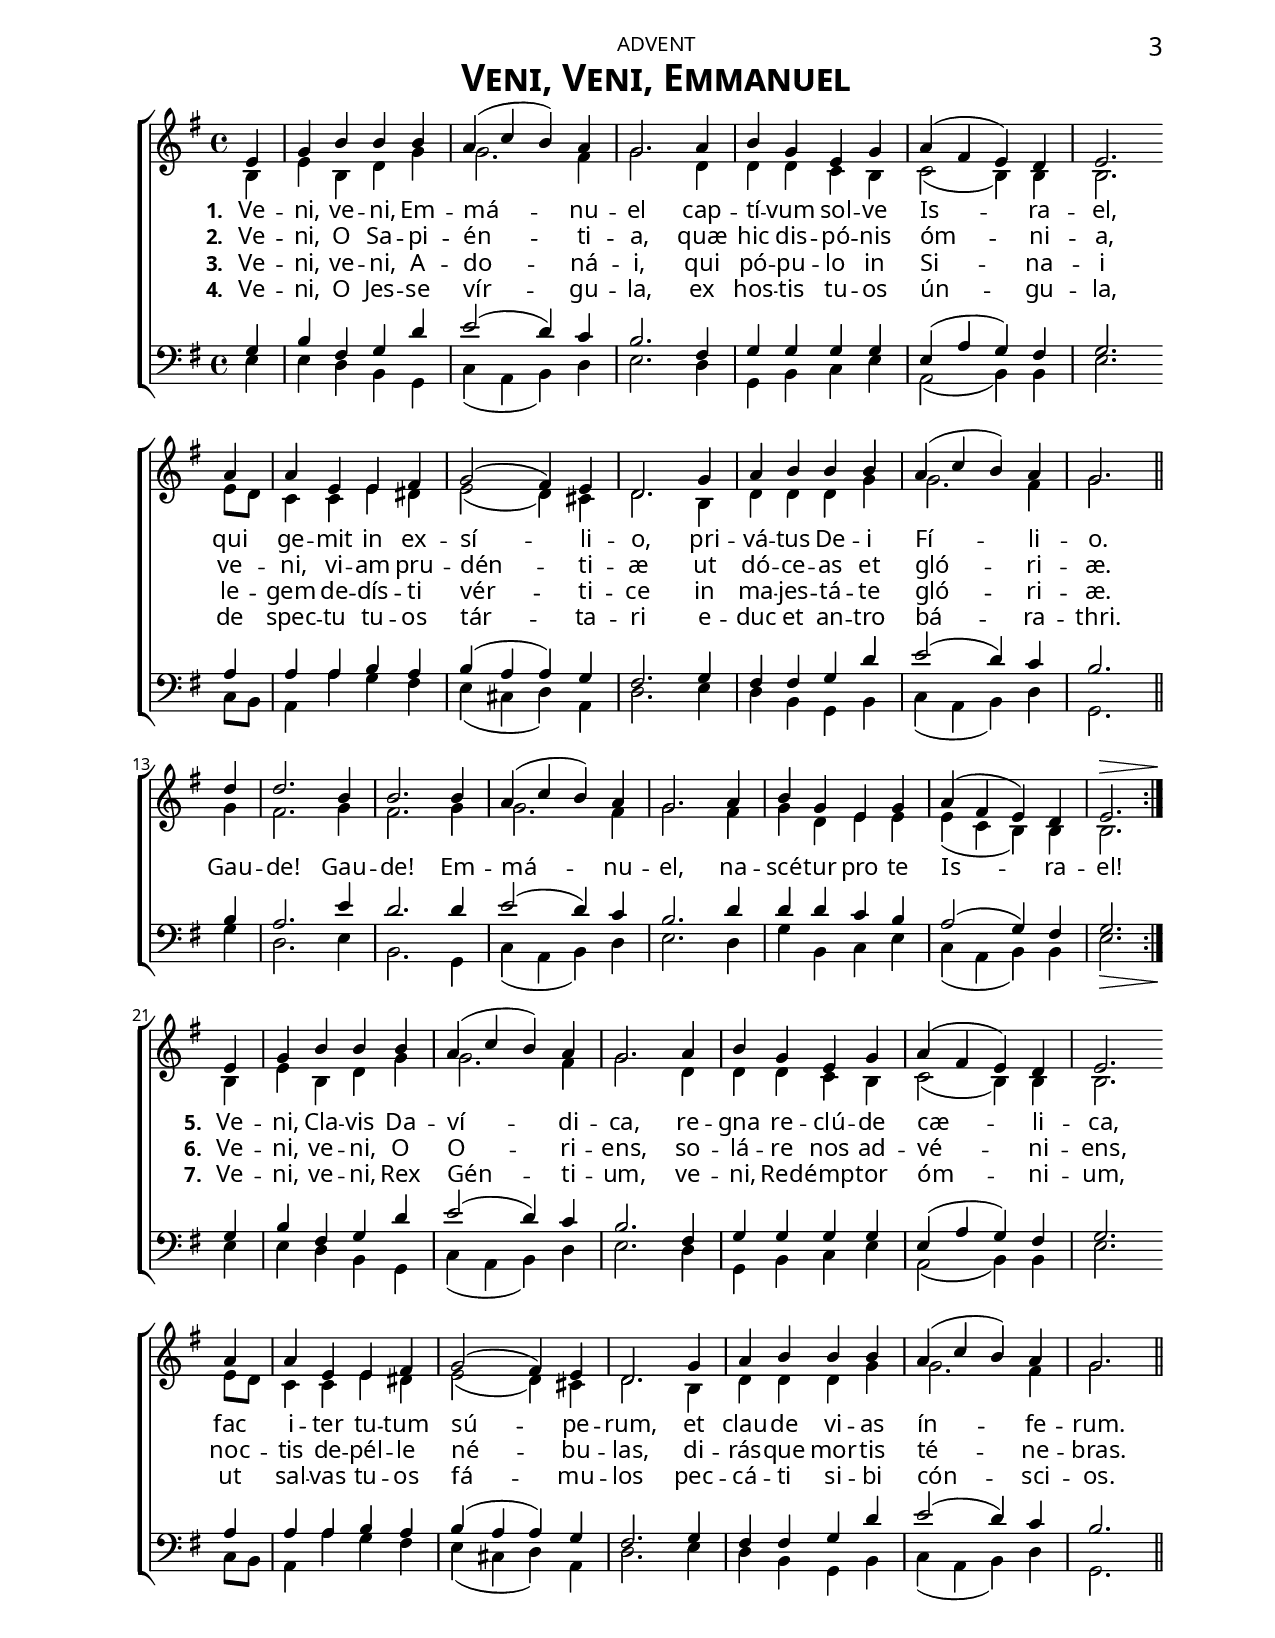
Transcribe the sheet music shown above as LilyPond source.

\version "2.14.2"
\include "util.ly"
\header {
  title = \markup{\override #'(font-name . "Garamond Premier Pro Semibold"){ \abs-fontsize #18 \smallCapsOldStyle"Veni, Veni, Emmanuel"}}
  %composer = \markup\oldStyleNum"Gregorian"
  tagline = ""
}
\paper {
  paper-height = 11\in
  paper-width = 8.5\in
  indent = 0\in
  %system-system-spacing = #'((basic-distance . 10) (padding . 0))
  system-system-spacing =
    #'((basic-distance . 0)
       (minimum-distance . 0)
       (padding . -10)
       (stretchability . 100))
  ragged-last-bottom = ##f
  ragged-bottom = ##f
  two-sided = ##t
  inner-margin = 1\in
  outer-margin = 0.75\in
  top-margin = 0.26\in
  bottom-margin = 0.25\in
  first-page-number = #003
  print-first-page-number = ##t
  headerLine = \markup{\override #'(font-name . "Garamond Premier Pro") \smallCaps advent}
  oddHeaderMarkup = \markup\fill-line{
     \override #'(font-name . "Garamond Premier Pro")\abs-fontsize #12.5
     \combine 
        \fill-line{"" \on-the-fly #print-page-number-check-first
        \oldStylePageNum""
        }
        \fill-line{\headerLine}
  }
  evenHeaderMarkup = \markup {
     \override #'(font-name . "Garamond Premier Pro")\abs-fontsize #12.5
     \combine
        \on-the-fly #print-page-number-check-first
        \oldStylePageNum""
        \fill-line{\headerLine}
  }
}
#(set-global-staff-size 18) \paper{ #(define fonts (make-pango-font-tree "Garamond Premier Pro" "Garamond Premier Pro" "Garamond Premier Pro" (/ 18 20))) }
global = {
  \key g \major
  \time 4/4
  \autoBeamOff
  \override DynamicLineSpanner #'staff-padding = #0.0
  \override DynamicLineSpanner #'Y-extent = #'(-0 . 0)
}

sopMusic = \relative c' {
  \repeat volta 2{
    \partial 4 e4 |
    g b b b |
    a( c b) a |
    g2. a4 |
    b g e g |
    
    a( fis e) d |
    e2. \bar""\break a4 |
    a e e fis |
    g2( fis4) e |
    
    d2. g4 |
    a b b b |
    a( c b) a |
    \partial 2. g2. \bar "||" \break
    
    \partial 4 d'4 |
    d2. b4 |
    b2. b4 |
    a( c b) a |
    g2. a4 |
    b g e g |
    a( fis e) d |
    \partial 2. <<e2. {s2^\> s8. s16\!}>>  \break
  }
  
  
  \partial 4 e4 |
  g b b b |
  a( c b) a |
  g2. a4 |
  b g e g |
  
  a( fis e) d |
  e2. \bar""\break a4 |
  a e e fis |
  g2( fis4) e |
  
  d2. g4 |
  a b b b |
  a( c b) a |
  \partial 2. g2. \bar "||" \break
}
sopWords = \lyricmode {
  
}

altoMusic = \relative c' {
  b4 |
  e b d g |
  g2. fis4 |
  g2. d4 |
  d d c b |
  
  c2(  b4) b |
  b2. e8[ d] |
  c4 c e dis |
  e2( d4) cis |
  
  d2. b4 |
  d d d g |
  g2. fis4 |
  g2. |
  
  g4 |
  fis2. g4 |
  fis2. g4 |
  g2. fis4 |
  g2. fis4 |
  g d e e |
  e( c b) b |
  b2.
  
  
  
  
  b4 |
  e b d g |
  g2. fis4 |
  g2. d4 |
  d d c b |
  
  c2(  b4) b |
  b2. e8[ d] |
  c4 c e dis |
  e2( d4) cis |
  
  d2. b4 |
  d d d g |
  g2. fis4 |
  g2. |
}
altoWords = \lyricmode {
  \dropLyricsVII
  \set stanza = #"1. "
  Ve -- ni, ve -- ni, Em -- má -- nu -- el
  cap -- tí -- vum sol -- ve Is -- ra -- el,
  qui ge -- mit in ex -- sí -- li -- o,
  pri -- vá -- tus De -- i Fí -- li -- o.
  
  Gau -- de! Gau -- de! Em -- má -- nu -- el,
  na -- scé -- tur pro te Is -- ra -- el!
  
  
  \set stanza = #"5. "
  Ve -- ni, Cla -- vis Da -- ví -- di -- ca,
  re -- gna re -- clú -- de cæ -- li -- ca,
  fac i -- ter tu -- tum sú -- pe -- rum,
  et clau -- de vi -- as ín -- fe -- rum.
}
altoWordsII = \lyricmode {
  \dropLyricsVII
  \set stanza = #"2. "
  Ve -- ni, O Sa -- pi -- én -- ti -- a,
  quæ hic dis -- pó -- nis óm -- ni -- a,
  ve -- ni, vi -- am pru -- dén -- ti -- æ
  ut dó -- ce -- as et gló -- ri -- æ.
  
  \repeat unfold 16\skip1
  \set stanza = #"6. "
  Ve -- ni, ve -- ni, O O -- ri -- ens,
  so -- lá -- re nos ad -- vé -- ni -- ens,
  noc -- tis de -- pél -- le né -- bu -- las,
  di -- rás -- que mor -- tis té -- ne -- bras.
}
altoWordsIII = \lyricmode {
  \dropLyricsVII
  \set stanza = #"3. "
  Ve -- ni, ve -- ni, A -- do -- ná -- i,
  qui pó -- pu -- lo in Si -- na -- i
  le -- gem de -- dís -- ti vér -- ti -- ce
  in ma -- jes -- tá -- te gló -- ri -- æ.
  
  \repeat unfold16\skip1
  \set stanza = #"7. "
  Ve -- ni, ve -- ni, Rex Gén -- ti -- um,
  ve -- ni, Red -- émp -- tor óm -- ni -- um,
  ut sal -- vas tu -- os fá -- mu -- los
  pec -- cá -- ti si -- bi cón -- sci -- os.
}
altoWordsIV = \lyricmode {
  \dropLyricsVII
  \set stanza = #"4. "
  Ve -- ni, O Jes -- se vír -- gu -- la,
  ex hos -- tis tu -- os ún -- gu -- la,
  de spec -- tu tu -- os tár -- ta -- ri
  e -- duc et an -- tro bá -- ra -- thri.
}
altoWordsV = \lyricmode {
}
altoWordsVI = \lyricmode {
}
altoWordsVII = \lyricmode {
}
tenorMusic = \relative c' {
  g4 |
  b fis g d' |
  e2( d4) c |
  b2. fis4 |
  g g g g |
  
  e( a g) fis |
  g2. a4 |
  a a b a |
  b( a a) g |
  
  fis2. g4 |
  fis fis g d' |
  e2( d4) c |
  b2. |
  
  b4 |
  a2. e'4 |
  d2. d4 |
  e2( d4) c |
  b2. d4 |
  d d c b |
  a2( g4) fis |
  <<g2. {s2_\> s8. s16\!}>>
  
  
  
  
  g4 |
  b fis g d' |
  e2( d4) c |
  b2. fis4 |
  g g g g |
  
  e( a g) fis |
  g2. a4 |
  a a b a |
  b( a a) g |
  
  fis2. g4 |
  fis fis g d' |
  e2( d4) c |
  b2. |
}
tenorWords = \lyricmode {

}

bassMusic = \relative c {
  e4 |
  e d b g |
  c( a b) d |
  e2. d4 |
  g, b c e |
  
  a,2( b4) b |
  e2. c8[ b] |
  a4 a' g fis |
  e( cis d) a |
  
  d2. e4 |
  d b g b |
  c( a b) d |
  g,2. |
  
  g'4 |
  d2. e4 |
  b2. g4 |
  c( a b) d |
  e2. d4 |
  g b, c e |
  c( a b) b |
  e2.
  
  
  
  
  e4 |
  e d b g |
  c( a b) d |
  e2. d4 |
  g, b c e |
  
  a,2( b4) b |
  e2. c8[ b] |
  a4 a' g fis |
  e( cis d) a |
  
  d2. e4 |
  d b g b |
  c( a b) d |
  g,2. |
}
bassWords = \lyricmode {

}

\score {
  <<
   \new ChoirStaff <<
%    \new Lyrics = sopranos \with { \override VerticalAxisGroup #'nonstaff-relatedstaff-spacing = #'((basic-distance . 1)) }
    \new Staff = women <<
      \new Voice = "sopranos" { \voiceOne << \global \sopMusic >> }
      \new Voice = "altos" { \voiceTwo << \global \altoMusic >> }
    >>
    \new Lyrics \with { alignAboveContext = #"women" \override VerticalAxisGroup #'nonstaff-relatedstaff-spacing = #'((basic-distance . 1))} \lyricsto "sopranos" \sopWords
    \new Lyrics = "altosVII"  \with { alignBelowContext = #"women" \override VerticalAxisGroup #'nonstaff-relatedstaff-spacing = #'((basic-distance . 1)) } \lyricsto "sopranos" \altoWordsVII
    \new Lyrics = "altosVI"  \with { alignBelowContext = #"women" \override VerticalAxisGroup #'nonstaff-relatedstaff-spacing = #'((basic-distance . 1)) } \lyricsto "sopranos" \altoWordsVI
    \new Lyrics = "altosV"  \with { alignBelowContext = #"women" \override VerticalAxisGroup #'nonstaff-relatedstaff-spacing = #'((basic-distance . 1)) } \lyricsto "sopranos" \altoWordsV
    \new Lyrics = "altosIV"  \with { alignBelowContext = #"women" \override VerticalAxisGroup #'nonstaff-relatedstaff-spacing = #'((basic-distance . 1)) } \lyricsto "sopranos" \altoWordsIV
    \new Lyrics = "altosIII"  \with { alignBelowContext = #"women" \override VerticalAxisGroup #'nonstaff-relatedstaff-spacing = #'((basic-distance . 1)) } \lyricsto "sopranos" \altoWordsIII
    \new Lyrics = "altosII"  \with { alignBelowContext = #"women" \override VerticalAxisGroup #'nonstaff-relatedstaff-spacing = #'((basic-distance . 1)) } \lyricsto "sopranos" \altoWordsII
    \new Lyrics = "altos"  \with { alignBelowContext = #"women" \override VerticalAxisGroup #'nonstaff-relatedstaff-spacing = #'((basic-distance . 1)) } \lyricsto "sopranos" \altoWords
   \new Staff = men <<
      \clef bass
      \new Voice = "tenors" { \voiceOne << \global \tenorMusic >> }
      \new Voice = "basses" { \voiceTwo << \global \bassMusic >> }
    >>
    \new Lyrics \with { alignAboveContext = #"men" \override VerticalAxisGroup #'nonstaff-relatedstaff-spacing = #'((basic-distance . 1)) } \lyricsto "tenors" \tenorWords
    \new Lyrics \with { alignBelowContext = #"men" \override VerticalAxisGroup #'nonstaff-relatedstaff-spacing = #'((basic-distance . 1)) } \lyricsto "basses" \bassWords
  >>
%    \new PianoStaff << \new Staff { \new Voice { \pianoRH } } \new Staff { \clef "bass" \pianoLH } >>
  >>
  \layout {
  \context {
    \Lyrics
    \override LyricText #'font-size = #1.3
  }
    \context {
      \Score
      %\override SpacingSpanner #'base-shortest-duration = #(ly:make-moment 1 8)
      %\override SpacingSpanner #'common-shortest-duration = #(ly:make-moment 1 4)
    }
    \context {
      % Remove all empty staves
      % \Staff \RemoveEmptyStaves \override VerticalAxisGroup #'remove-first = ##t
    }
    \context {
      \Lyrics
      \override LyricText #'X-offset = #center-on-word
    }
  }
}

